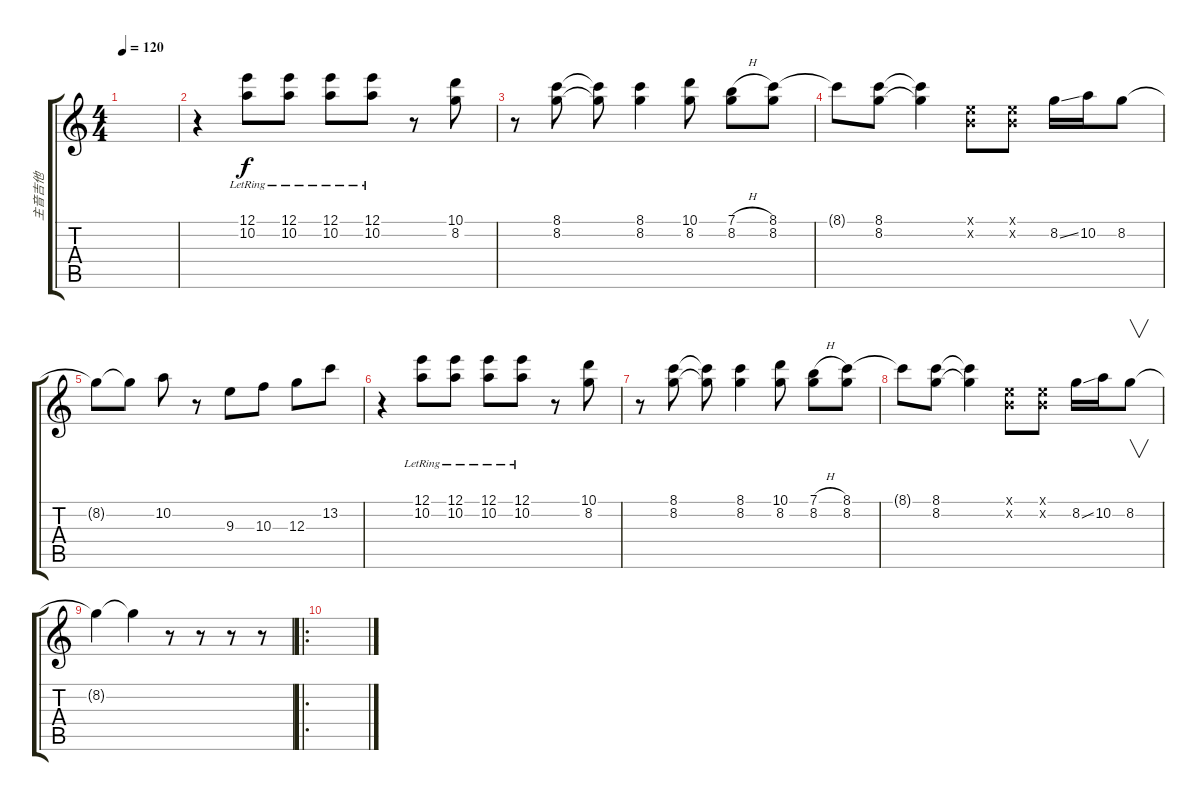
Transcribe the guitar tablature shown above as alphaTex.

\track ("主音吉他" "主音吉他") {instrument acousticguitarsteel}
\staff {score tabs}
\tuning (E4 B3 G3 D3 A2 E2) {hide}
\ts (4 4)
\tempo 120
\clef g2
\ks c
|
r.4 (12.1{lr} 10.2{lr}).8 (12.1{lr} 10.2{lr}).8 (12.1{lr} 10.2{lr}).8 (12.1{lr} 10.2{lr}).8 r.8 (10.1 8.2).8 |
r.8 (8.1 8.2).8 (8.1{t} 8.2{t}).8 (8.1 8.2).4 (10.1 8.2).8 (7.1{h} 8.2).8 (8.1 8.2).8 |
8.1{t}.8 (8.1 8.2).8 (8.1{t} 8.2{t}).4 (0.1{x} 0.2{x}).8 (0.1{x} 0.2{x}).8 8.2{ss}.16 10.2.16 8.2.8 |
8.2{t}.8 8.2{t}.8 10.2.8 r.8 9.3.8 10.3.8 12.3.8 13.2.8 |
r.4 (12.1{lr} 10.2{lr}).8 (12.1{lr} 10.2{lr}).8 (12.1{lr} 10.2{lr}).8 (12.1{lr} 10.2{lr}).8 r.8 (10.1 8.2).8 |
r.8 (8.1 8.2).8 (8.1{t} 8.2{t}).8 (8.1 8.2).4 (10.1 8.2).8 (7.1{h} 8.2).8 (8.1 8.2).8 |
8.1{t}.8 (8.1 8.2).8 (8.1{t} 8.2{t}).4 (0.1{x} 0.2{x}).8 (0.1{x} 0.2{x}).8 8.2{ss}.16 10.2.16 8.2.8{v} |
8.2{t}.4 8.2{t}.4 r.8 r.8 r.8 r.8 |
\ro
